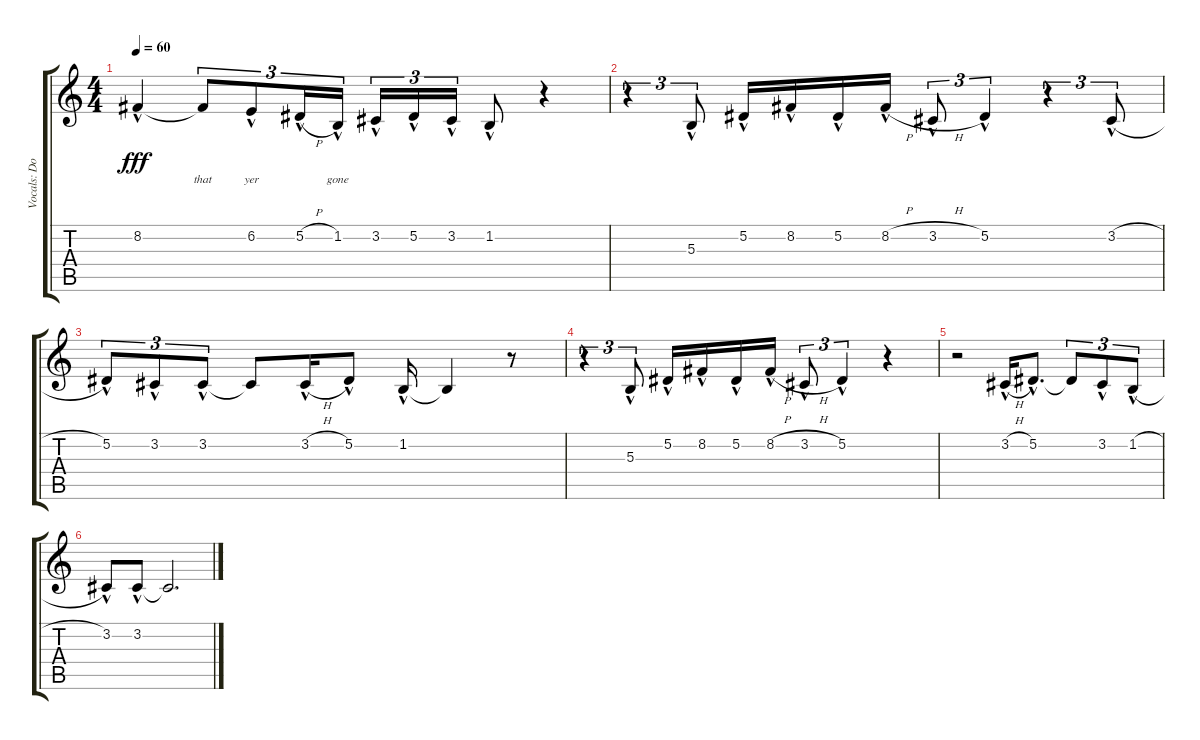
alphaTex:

\track ("Vocals: Don" "Vocals: Do") {instrument lead2sawtooth}
\staff {score tabs}
\tuning (Eb4 Bb3 Gb3 Db3 Ab2 Eb2) {hide}
\ts (4 4)
\tempo 60
\clef g2
\ks c
8.2{hac}.4{lyrics (0 "") lyrics (1 "") lyrics (2 "") lyrics (3 "") lyrics (4 "") dy fff} 8.2{t}.8{tu (3 2) lyrics (0 "that") lyrics (1 "") lyrics (2 "") lyrics (3 "") lyrics (4 "")} 6.2{hac}.8{tu (3 2) lyrics (0 "yer") lyrics (1 "") lyrics (2 "") lyrics (3 "") lyrics (4 "")} 5.2{h hac}.16{tu (3 2) lyrics (0 "") lyrics (1 "") lyrics (2 "") lyrics (3 "") lyrics (4 "")} 1.2{hac}.16{tu (3 2) lyrics (0 "gone") lyrics (1 "") lyrics (2 "") lyrics (3 "") lyrics (4 "")} 3.2{hac}.16{tu (3 2)} 5.2{hac}.16{tu (3 2)} 3.2{hac}.16{tu (3 2)} 1.2{hac}.8 r.4 |
r.4{tu (3 2)} 5.3{hac}.8{tu (3 2)} 5.2{hac}.16 8.2{hac}.16 5.2{hac}.16 8.2{h hac}.16 3.2{h hac}.8{tu (3 2)} 5.2{hac}.4{tu (3 2)} r.4{tu (3 2)} 3.2{h hac}.8{tu (3 2)} |
5.2{hac}.8{tu (3 2)} 3.2{hac}.8{tu (3 2)} 3.2{hac}.8{tu (3 2)} 3.2{t}.8 3.2{h hac}.16 5.2{hac}.8 1.2{hac}.16 1.2{t}.4 r.8 |
r.4{tu (3 2)} 5.3{hac}.8{tu (3 2)} 5.2{hac}.16 8.2{hac}.16 5.2{hac}.16 8.2{h hac}.16 3.2{h hac}.8{tu (3 2)} 5.2{hac}.4{tu (3 2)} r.4 |
r.2 3.2{h hac}.16 5.2{hac}.8{d} 5.2{t}.8{tu (3 2)} 3.2{hac}.8{tu (3 2)} 1.2{h hac}.8{tu (3 2)} |
3.2{hac}.8 3.2{hac}.8 3.2{t}.2{d}
